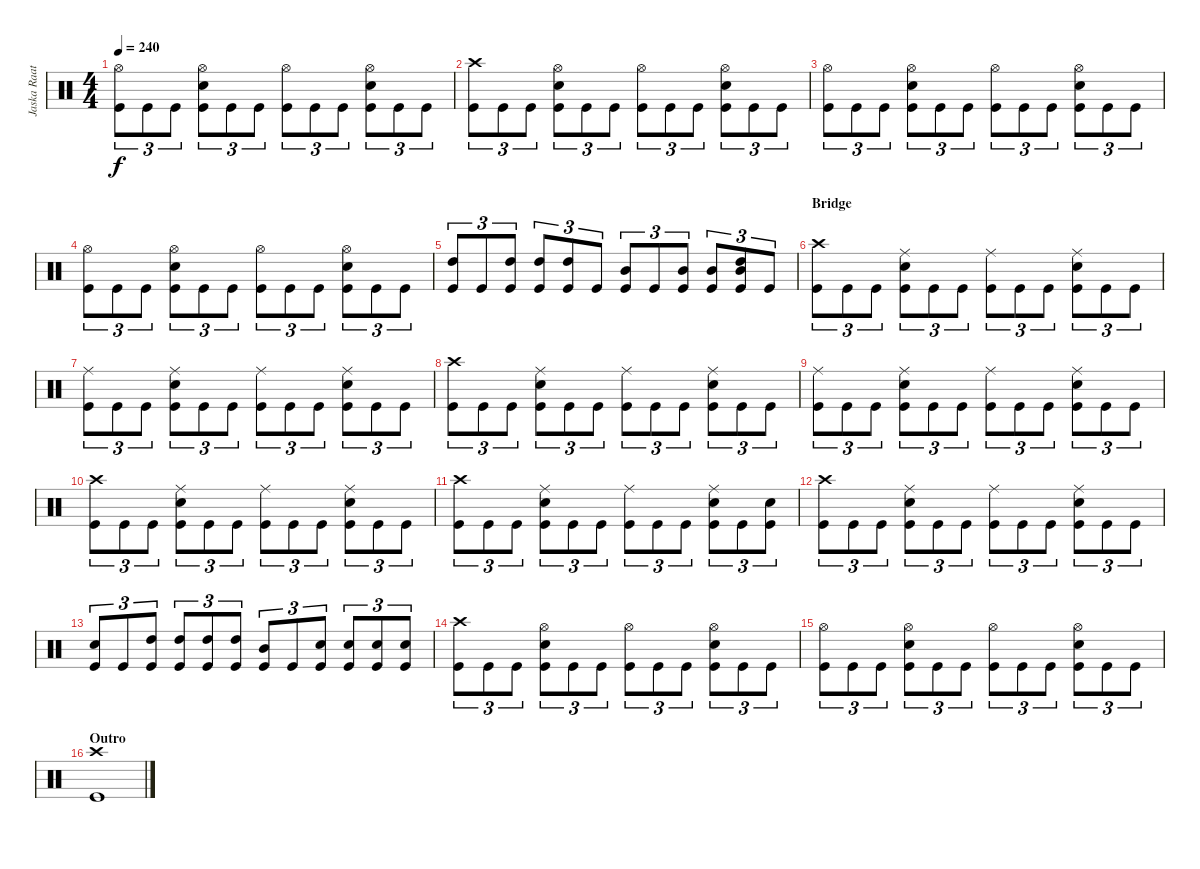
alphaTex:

\track ("Jaska Raatikainen" "Jaska Raat") {instrument percussion}
\staff {score}
\articulation defaults
\ts (4 4)
\tempo 240
\clef neutral
\ks c
("Hi-Hat (open)" "Kick (hit)").8{tu (3 2) dy f} "Kick (hit)".8{tu (3 2)} "Kick (hit)".8{tu (3 2)} ("Hi-Hat (open)" "Snare (hit) 2" "Kick (hit)").8{tu (3 2)} "Kick (hit)".8{tu (3 2)} "Kick (hit)".8{tu (3 2)} ("Hi-Hat (open)" "Kick (hit)").8{tu (3 2)} "Kick (hit)".8{tu (3 2)} "Kick (hit)".8{tu (3 2)} ("Hi-Hat (open)" "Snare (hit) 2" "Kick (hit)").8{tu (3 2)} "Kick (hit)".8{tu (3 2)} "Kick (hit)".8{tu (3 2)} |
("Crash high (hit)" "Kick (hit)").8{tu (3 2)} "Kick (hit)".8{tu (3 2)} "Kick (hit)".8{tu (3 2)} ("Hi-Hat (open)" "Snare (hit) 2" "Kick (hit)").8{tu (3 2)} "Kick (hit)".8{tu (3 2)} "Kick (hit)".8{tu (3 2)} ("Hi-Hat (open)" "Kick (hit)").8{tu (3 2)} "Kick (hit)".8{tu (3 2)} "Kick (hit)".8{tu (3 2)} ("Hi-Hat (open)" "Snare (hit) 2" "Kick (hit)").8{tu (3 2)} "Kick (hit)".8{tu (3 2)} "Kick (hit)".8{tu (3 2)} |
("Hi-Hat (open)" "Kick (hit)").8{tu (3 2)} "Kick (hit)".8{tu (3 2)} "Kick (hit)".8{tu (3 2)} ("Hi-Hat (open)" "Snare (hit) 2" "Kick (hit)").8{tu (3 2)} "Kick (hit)".8{tu (3 2)} "Kick (hit)".8{tu (3 2)} ("Hi-Hat (open)" "Kick (hit)").8{tu (3 2)} "Kick (hit)".8{tu (3 2)} "Kick (hit)".8{tu (3 2)} ("Hi-Hat (open)" "Snare (hit) 2" "Kick (hit)").8{tu (3 2)} "Kick (hit)".8{tu (3 2)} "Kick (hit)".8{tu (3 2)} |
("Hi-Hat (open)" "Kick (hit)").8{tu (3 2)} "Kick (hit)".8{tu (3 2)} "Kick (hit)".8{tu (3 2)} ("Hi-Hat (open)" "Snare (hit) 2" "Kick (hit)").8{tu (3 2)} "Kick (hit)".8{tu (3 2)} "Kick (hit)".8{tu (3 2)} ("Hi-Hat (open)" "Kick (hit)").8{tu (3 2)} "Kick (hit)".8{tu (3 2)} "Kick (hit)".8{tu (3 2)} ("Hi-Hat (open)" "Snare (hit) 2" "Kick (hit)").8{tu (3 2)} "Kick (hit)".8{tu (3 2)} "Kick (hit)".8{tu (3 2)} |
("High Tom (hit)" "Kick (hit)").8{tu (3 2)} "Kick (hit)".8{tu (3 2)} ("High Tom (hit)" "Kick (hit)").8{tu (3 2)} ("High Tom (hit)" "Kick (hit)").8{tu (3 2)} ("High Tom (hit)" "Kick (hit)").8{tu (3 2)} "Kick (hit)".8{tu (3 2)} ("Mid Tom (hit)" "Kick (hit)").8{tu (3 2)} "Kick (hit)".8{tu (3 2)} ("Mid Tom (hit)" "Kick (hit)").8{tu (3 2)} ("Mid Tom (hit)" "Kick (hit)").8{tu (3 2)} ("High Tom (hit)" "Mid Tom (hit)" "Kick (hit)").8{tu (3 2)} "Kick (hit)".8{tu (3 2)} |
\section ("" "Bridge")
("Crash high (hit)" "Kick (hit)").8{tu (3 2)} "Kick (hit)".8{tu (3 2)} "Kick (hit)".8{tu (3 2)} ("Ride (middle)" "Snare (hit) 2" "Kick (hit)").8{tu (3 2)} "Kick (hit)".8{tu (3 2)} "Kick (hit)".8{tu (3 2)} ("Ride (middle)" "Kick (hit)").8{tu (3 2)} "Kick (hit)".8{tu (3 2)} "Kick (hit)".8{tu (3 2)} ("Ride (middle)" "Snare (hit) 2" "Kick (hit)").8{tu (3 2)} "Kick (hit)".8{tu (3 2)} "Kick (hit)".8{tu (3 2)} |
("Ride (middle)" "Kick (hit)").8{tu (3 2)} "Kick (hit)".8{tu (3 2)} "Kick (hit)".8{tu (3 2)} ("Ride (middle)" "Snare (hit) 2" "Kick (hit)").8{tu (3 2)} "Kick (hit)".8{tu (3 2)} "Kick (hit)".8{tu (3 2)} ("Ride (middle)" "Kick (hit)").8{tu (3 2)} "Kick (hit)".8{tu (3 2)} "Kick (hit)".8{tu (3 2)} ("Ride (middle)" "Snare (hit) 2" "Kick (hit)").8{tu (3 2)} "Kick (hit)".8{tu (3 2)} "Kick (hit)".8{tu (3 2)} |
("Crash high (hit)" "Kick (hit)").8{tu (3 2)} "Kick (hit)".8{tu (3 2)} "Kick (hit)".8{tu (3 2)} ("Ride (middle)" "Snare (hit) 2" "Kick (hit)").8{tu (3 2)} "Kick (hit)".8{tu (3 2)} "Kick (hit)".8{tu (3 2)} ("Ride (middle)" "Kick (hit)").8{tu (3 2)} "Kick (hit)".8{tu (3 2)} "Kick (hit)".8{tu (3 2)} ("Ride (middle)" "Snare (hit) 2" "Kick (hit)").8{tu (3 2)} "Kick (hit)".8{tu (3 2)} "Kick (hit)".8{tu (3 2)} |
("Ride (middle)" "Kick (hit)").8{tu (3 2)} "Kick (hit)".8{tu (3 2)} "Kick (hit)".8{tu (3 2)} ("Ride (middle)" "Snare (hit) 2" "Kick (hit)").8{tu (3 2)} "Kick (hit)".8{tu (3 2)} "Kick (hit)".8{tu (3 2)} ("Ride (middle)" "Kick (hit)").8{tu (3 2)} "Kick (hit)".8{tu (3 2)} "Kick (hit)".8{tu (3 2)} ("Ride (middle)" "Snare (hit) 2" "Kick (hit)").8{tu (3 2)} "Kick (hit)".8{tu (3 2)} "Kick (hit)".8{tu (3 2)} |
("Crash high (hit)" "Kick (hit)").8{tu (3 2)} "Kick (hit)".8{tu (3 2)} "Kick (hit)".8{tu (3 2)} ("Ride (middle)" "Snare (hit) 2" "Kick (hit)").8{tu (3 2)} "Kick (hit)".8{tu (3 2)} "Kick (hit)".8{tu (3 2)} ("Ride (middle)" "Kick (hit)").8{tu (3 2)} "Kick (hit)".8{tu (3 2)} "Kick (hit)".8{tu (3 2)} ("Ride (middle)" "Snare (hit) 2" "Kick (hit)").8{tu (3 2)} "Kick (hit)".8{tu (3 2)} "Kick (hit)".8{tu (3 2)} |
("Crash high (hit)" "Kick (hit)").8{tu (3 2)} "Kick (hit)".8{tu (3 2)} "Kick (hit)".8{tu (3 2)} ("Ride (middle)" "Snare (hit) 2" "Kick (hit)").8{tu (3 2)} "Kick (hit)".8{tu (3 2)} "Kick (hit)".8{tu (3 2)} ("Ride (middle)" "Kick (hit)").8{tu (3 2)} "Kick (hit)".8{tu (3 2)} "Kick (hit)".8{tu (3 2)} ("Ride (middle)" "Snare (hit) 2" "Kick (hit)").8{tu (3 2)} "Kick (hit)".8{tu (3 2)} ("Snare (hit) 2" "Kick (hit)").8{tu (3 2)} |
("Crash high (hit)" "Kick (hit)").8{tu (3 2)} "Kick (hit)".8{tu (3 2)} "Kick (hit)".8{tu (3 2)} ("Ride (middle)" "Snare (hit) 2" "Kick (hit)").8{tu (3 2)} "Kick (hit)".8{tu (3 2)} "Kick (hit)".8{tu (3 2)} ("Ride (middle)" "Kick (hit)").8{tu (3 2)} "Kick (hit)".8{tu (3 2)} "Kick (hit)".8{tu (3 2)} ("Ride (middle)" "Snare (hit) 2" "Kick (hit)").8{tu (3 2)} "Kick (hit)".8{tu (3 2)} "Kick (hit)".8{tu (3 2)} |
("Snare (hit) 2" "Kick (hit)").8{tu (3 2)} "Kick (hit)".8{tu (3 2)} ("High Tom (hit)" "Kick (hit)").8{tu (3 2)} ("High Tom (hit)" "Kick (hit)").8{tu (3 2)} ("High Tom (hit)" "Kick (hit)").8{tu (3 2)} ("High Tom (hit)" "Kick (hit)").8{tu (3 2)} ("Mid Tom (hit)" "Kick (hit)").8{tu (3 2)} "Kick (hit)".8{tu (3 2)} ("Snare (hit) 2" "Kick (hit)").8{tu (3 2)} ("Snare (hit) 2" "Kick (hit)").8{tu (3 2)} ("Snare (hit) 2" "Kick (hit)").8{tu (3 2)} ("Snare (hit) 2" "Kick (hit)").8{tu (3 2)} |
("Crash high (hit)" "Kick (hit)").8{tu (3 2)} "Kick (hit)".8{tu (3 2)} "Kick (hit)".8{tu (3 2)} ("Hi-Hat (open)" "Snare (hit) 2" "Kick (hit)").8{tu (3 2)} "Kick (hit)".8{tu (3 2)} "Kick (hit)".8{tu (3 2)} ("Hi-Hat (open)" "Kick (hit)").8{tu (3 2)} "Kick (hit)".8{tu (3 2)} "Kick (hit)".8{tu (3 2)} ("Hi-Hat (open)" "Snare (hit) 2" "Kick (hit)").8{tu (3 2)} "Kick (hit)".8{tu (3 2)} "Kick (hit)".8{tu (3 2)} |
("Hi-Hat (open)" "Kick (hit)").8{tu (3 2)} "Kick (hit)".8{tu (3 2)} "Kick (hit)".8{tu (3 2)} ("Hi-Hat (open)" "Snare (hit) 2" "Kick (hit)").8{tu (3 2)} "Kick (hit)".8{tu (3 2)} "Kick (hit)".8{tu (3 2)} ("Hi-Hat (open)" "Kick (hit)").8{tu (3 2)} "Kick (hit)".8{tu (3 2)} "Kick (hit)".8{tu (3 2)} ("Hi-Hat (open)" "Snare (hit) 2" "Kick (hit)").8{tu (3 2)} "Kick (hit)".8{tu (3 2)} "Kick (hit)".8{tu (3 2)} |
\section ("" "Outro")
("Crash high (hit)" "Kick (hit)").1
